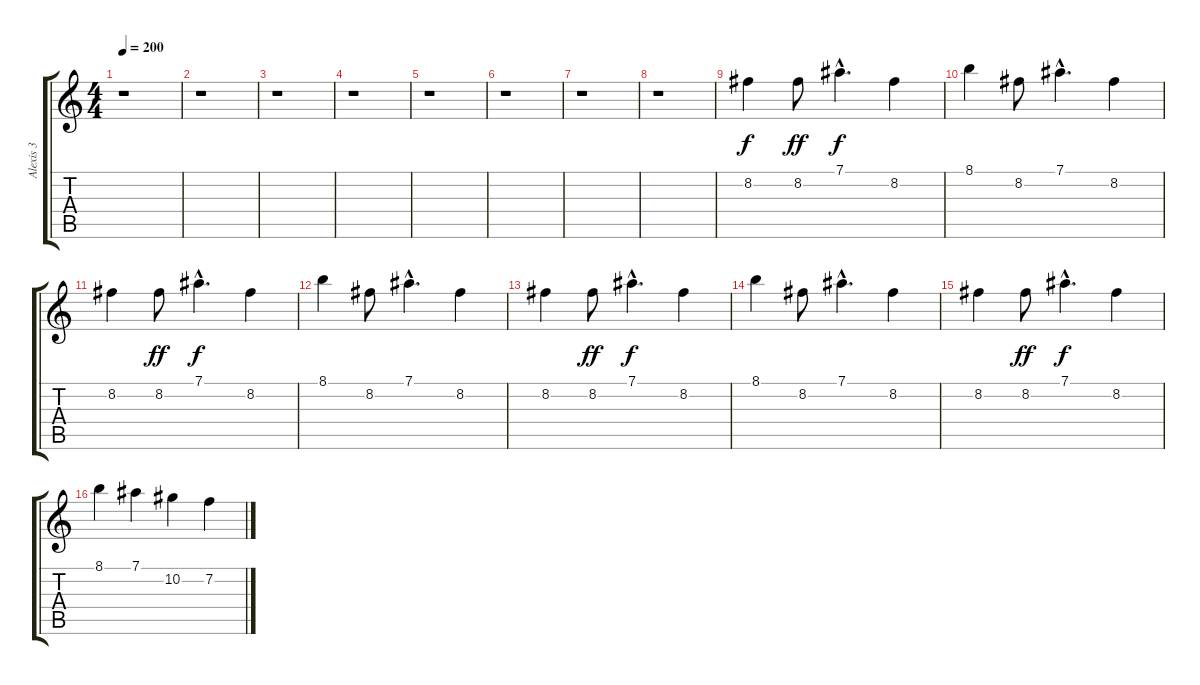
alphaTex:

\track ("Alexis 3" "Alexis 3") {instrument distortionguitar}
\staff {score tabs}
\tuning (Eb4 Bb3 Gb3 Db3 Ab2 Eb2) {hide}
\ts (4 4)
\tempo 200
\clef g2
\ks c
r.1{dy f instrument distortionguitar} |
r.1 |
r.1 |
r.1 |
r.1 |
r.1 |
r.1 |
r.1 |
8.2.4 8.2.8{dy ff} 7.1{hac}.4{d dy f} 8.2.4 |
8.1.4 8.2.8 7.1{hac}.4{d} 8.2.4 |
8.2.4 8.2.8{dy ff} 7.1{hac}.4{d dy f} 8.2.4 |
8.1.4 8.2.8 7.1{hac}.4{d} 8.2.4 |
8.2.4 8.2.8{dy ff} 7.1{hac}.4{d dy f} 8.2.4 |
8.1.4 8.2.8 7.1{hac}.4{d} 8.2.4 |
8.2.4 8.2.8{dy ff} 7.1{hac}.4{d dy f} 8.2.4 |
8.1.4 7.1.4 10.2.4 7.2.4
